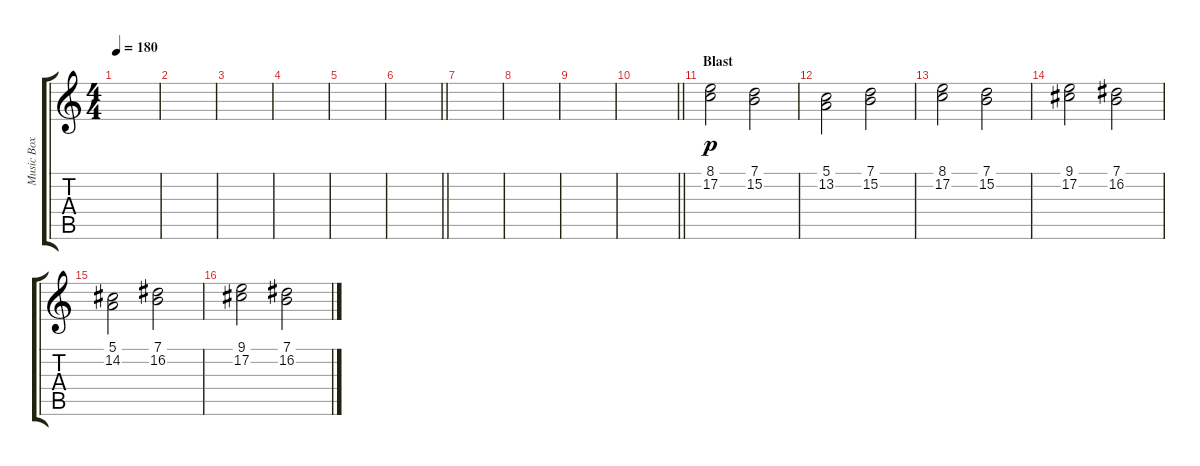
\track ("Music Box" "Music Box") {instrument musicbox}
\staff {score tabs}
\tuning (E4 B3 G3 D3 A2 E2) {hide}
\ts (4 4)
\tempo 180
\clef g2
\ks c
|
|
|
|
|
\barLineRight lightlight
|
\section ("" "")
|
|
|
\barLineRight lightlight
|
\section ("" "Blast")
(8.1 17.2).2{dy p} (7.1 15.2).2 |
(5.1 13.2).2 (7.1 15.2).2 |
(8.1 17.2).2 (7.1 15.2).2 |
(9.1 17.2).2 (7.1 16.2).2 |
(5.1 14.2).2 (7.1 16.2).2 |
(9.1 17.2).2 (7.1 16.2).2
